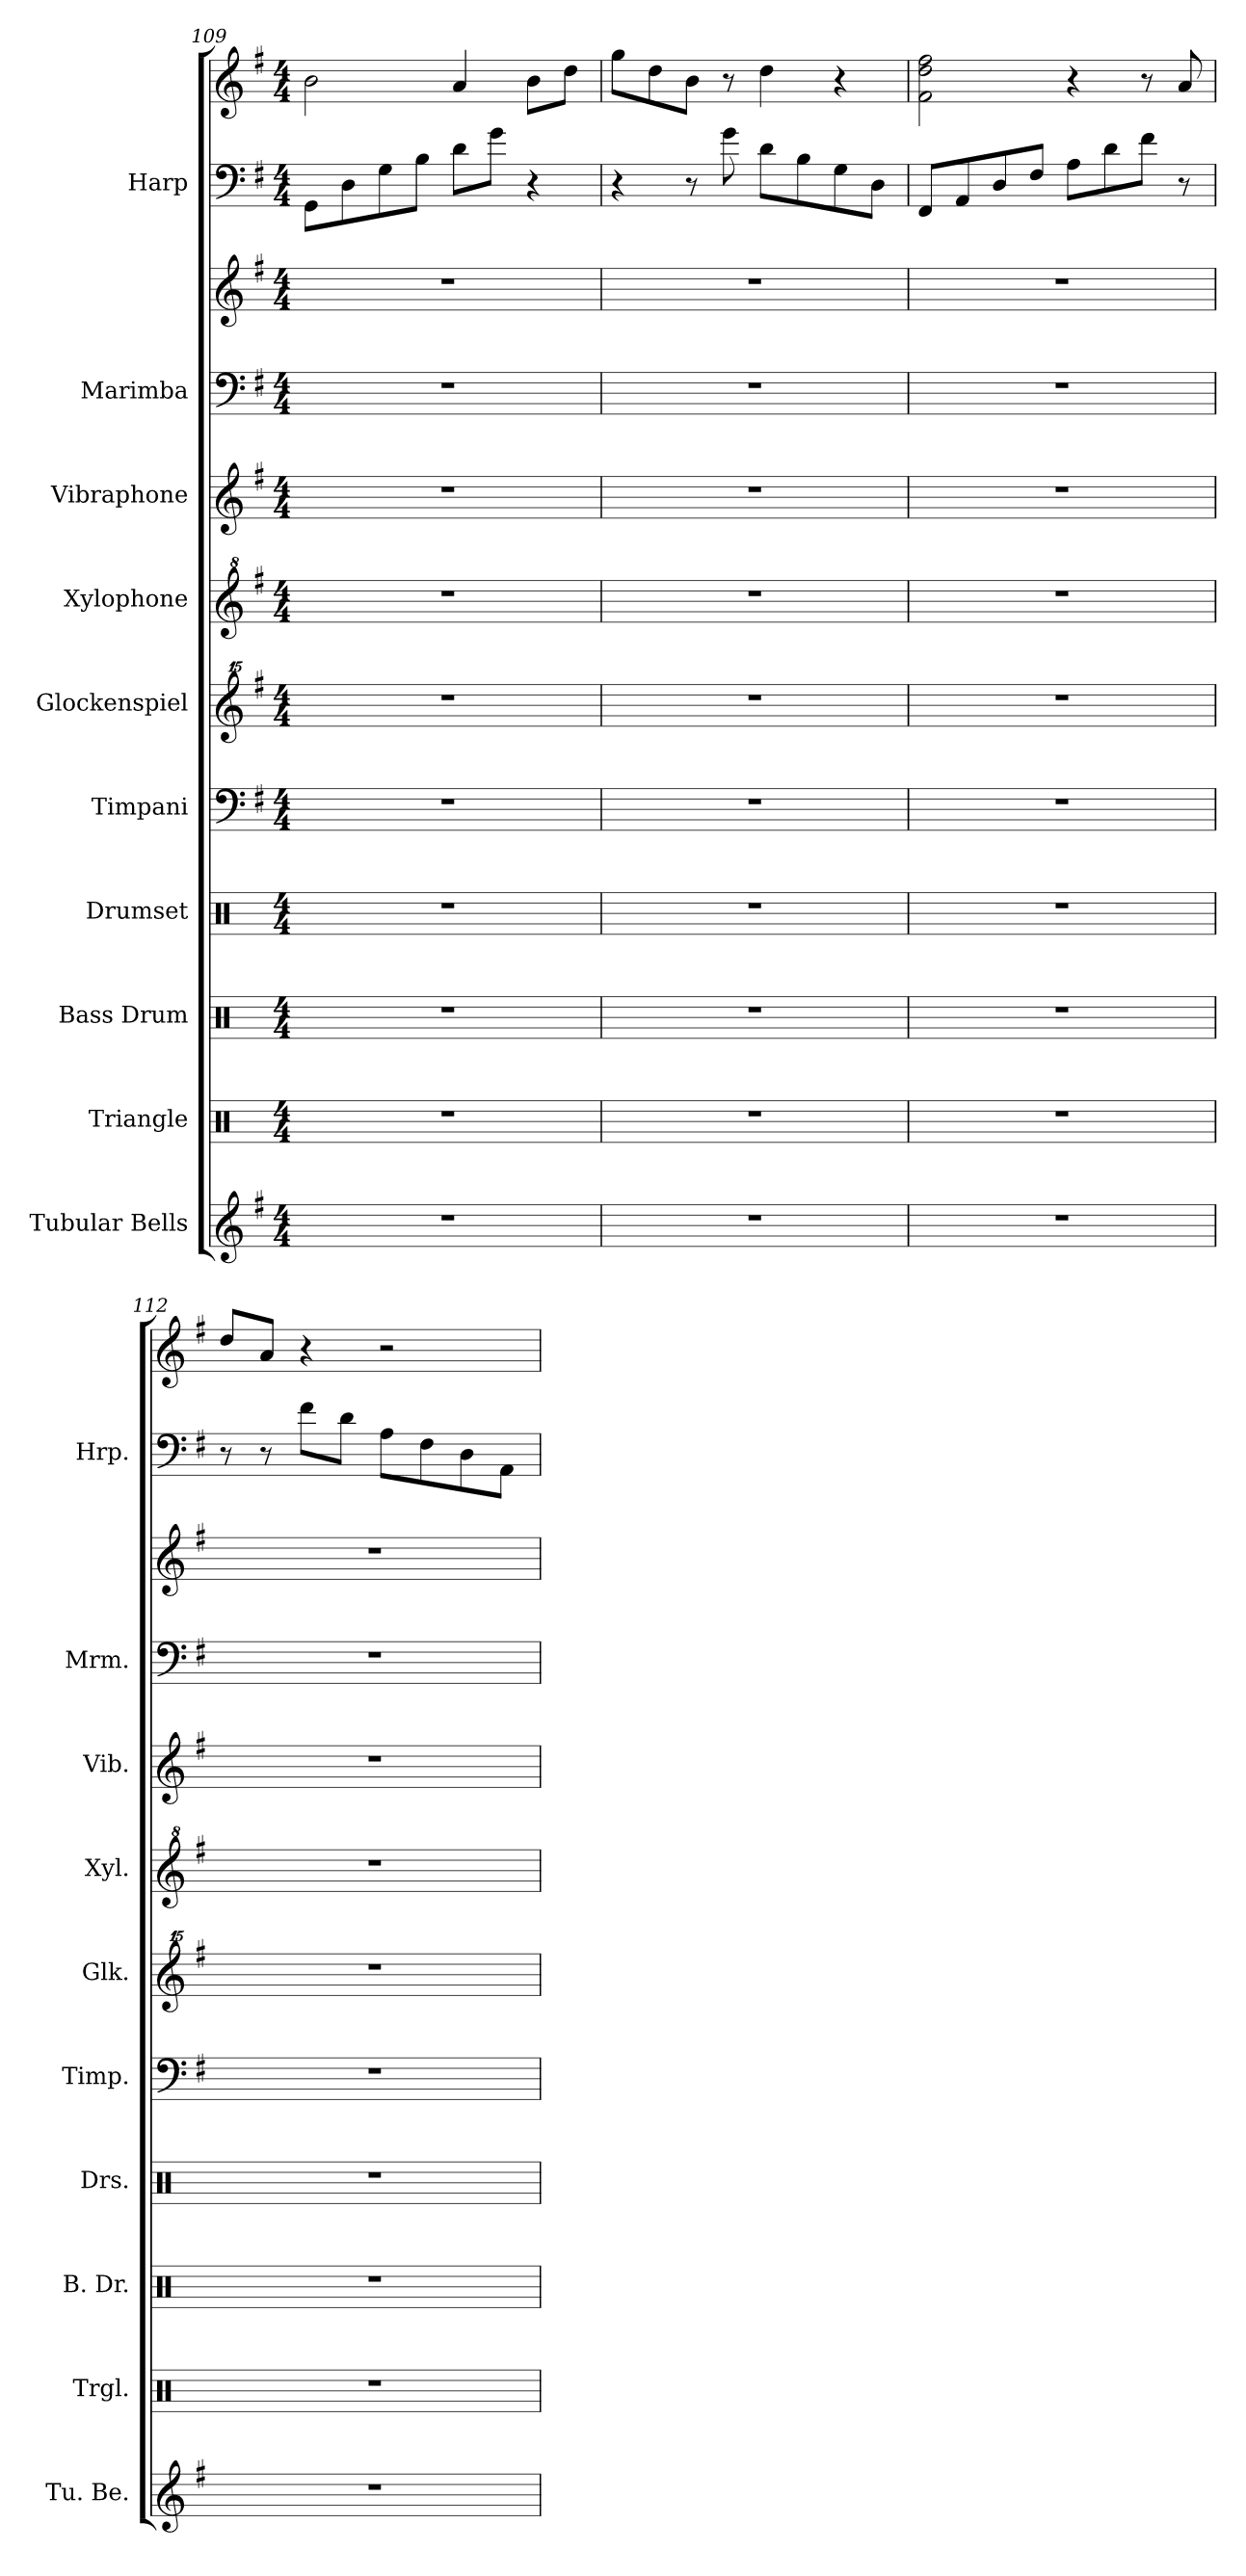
**kern	**kern	**kern	**kern	**kern	**kern	**kern	**kern	**kern	**kern	**kern	**kern
*part10	*part9	*part8	*part7	*part6	*part5	*part4	*part3	*part2	*part2	*part1	*part1
*staff12	*staff11	*staff10	*staff9	*staff8	*staff7	*staff6	*staff5	*staff4	*staff3	*staff2	*staff1
*I"Tubular Bells	*I"Triangle	*I"Bass Drum	*I"Drumset	*I"Timpani	*I"Glockenspiel	*I"Xylophone	*I"Vibraphone	*I"Marimba	*	*I"Harp	*
*I'Tu. Be.	*I'Trgl.	*I'B. Dr.	*I'Drs.	*I'Timp.	*I'Glk.	*I'Xyl.	*I'Vib.	*I'Mrm.	*	*I'Hrp.	*
*clefG2	*clefX	*clefX	*clefX	*clefF4	*clefG^^2	*clefG^2	*clefG2	*clefF4	*clefG2	*clefF4	*clefG2
*k[f#]	*k[]	*k[]	*k[]	*k[f#]	*k[f#]	*k[f#]	*k[f#]	*k[f#]	*k[f#]	*k[f#]	*k[f#]
*G:	*C:	*C:	*C:	*G:	*G:	*G:	*G:	*G:	*G:	*G:	*G:
*M4/4	*M4/4	*M4/4	*M4/4	*M4/4	*M4/4	*M4/4	*M4/4	*M4/4	*M4/4	*M4/4	*M4/4
=109	=109	=109	=109	=109	=109	=109	=109	=109	=109	=109	=109
1r	1r	1r	1r	1r	1r	1r	1r	1r	1r	8GG\L	2b\
.	.	.	.	.	.	.	.	.	.	8D\	.
.	.	.	.	.	.	.	.	.	.	8G\	.
.	.	.	.	.	.	.	.	.	.	8B\J	.
.	.	.	.	.	.	.	.	.	.	8d\L	4a/
.	.	.	.	.	.	.	.	.	.	8g\J	.
.	.	.	.	.	.	.	.	.	.	4r	8b\L
.	.	.	.	.	.	.	.	.	.	.	8dd\J
=110	=110	=110	=110	=110	=110	=110	=110	=110	=110	=110	=110
1r	1r	1r	1r	1r	1r	1r	1r	1r	1r	4r	8gg\L
.	.	.	.	.	.	.	.	.	.	.	8dd\
.	.	.	.	.	.	.	.	.	.	8r	8b\J
.	.	.	.	.	.	.	.	.	.	8g\	8r
.	.	.	.	.	.	.	.	.	.	8d\L	4dd\
.	.	.	.	.	.	.	.	.	.	8B\	.
.	.	.	.	.	.	.	.	.	.	8G\	4r
.	.	.	.	.	.	.	.	.	.	8D\J	.
!!LO:PB:g=z
=111	=111	=111	=111	=111	=111	=111	=111	=111	=111	=111	=111
1r	1r	1r	1r	1r	1r	1r	1r	1r	1r	8FF#/L	2f#\ 2dd\ 2ff#\
.	.	.	.	.	.	.	.	.	.	8AA/	.
.	.	.	.	.	.	.	.	.	.	8D/	.
.	.	.	.	.	.	.	.	.	.	8F#/J	.
.	.	.	.	.	.	.	.	.	.	8A\L	4r
.	.	.	.	.	.	.	.	.	.	8d\	.
.	.	.	.	.	.	.	.	.	.	8f#\J	8r
.	.	.	.	.	.	.	.	.	.	8r	8a/
=112	=112	=112	=112	=112	=112	=112	=112	=112	=112	=112	=112
1r	1r	1r	1r	1r	1r	1r	1r	1r	1r	8r	8dd/L
.	.	.	.	.	.	.	.	.	.	8r	8a/J
.	.	.	.	.	.	.	.	.	.	8f#\L	4r
.	.	.	.	.	.	.	.	.	.	8d\J	.
.	.	.	.	.	.	.	.	.	.	8A\L	2r
.	.	.	.	.	.	.	.	.	.	8F#\	.
.	.	.	.	.	.	.	.	.	.	8D\	.
.	.	.	.	.	.	.	.	.	.	8AA\J	.
=	=	=	=	=	=	=	=	=	=	=	=
*-	*-	*-	*-	*-	*-	*-	*-	*-	*-	*-	*-
